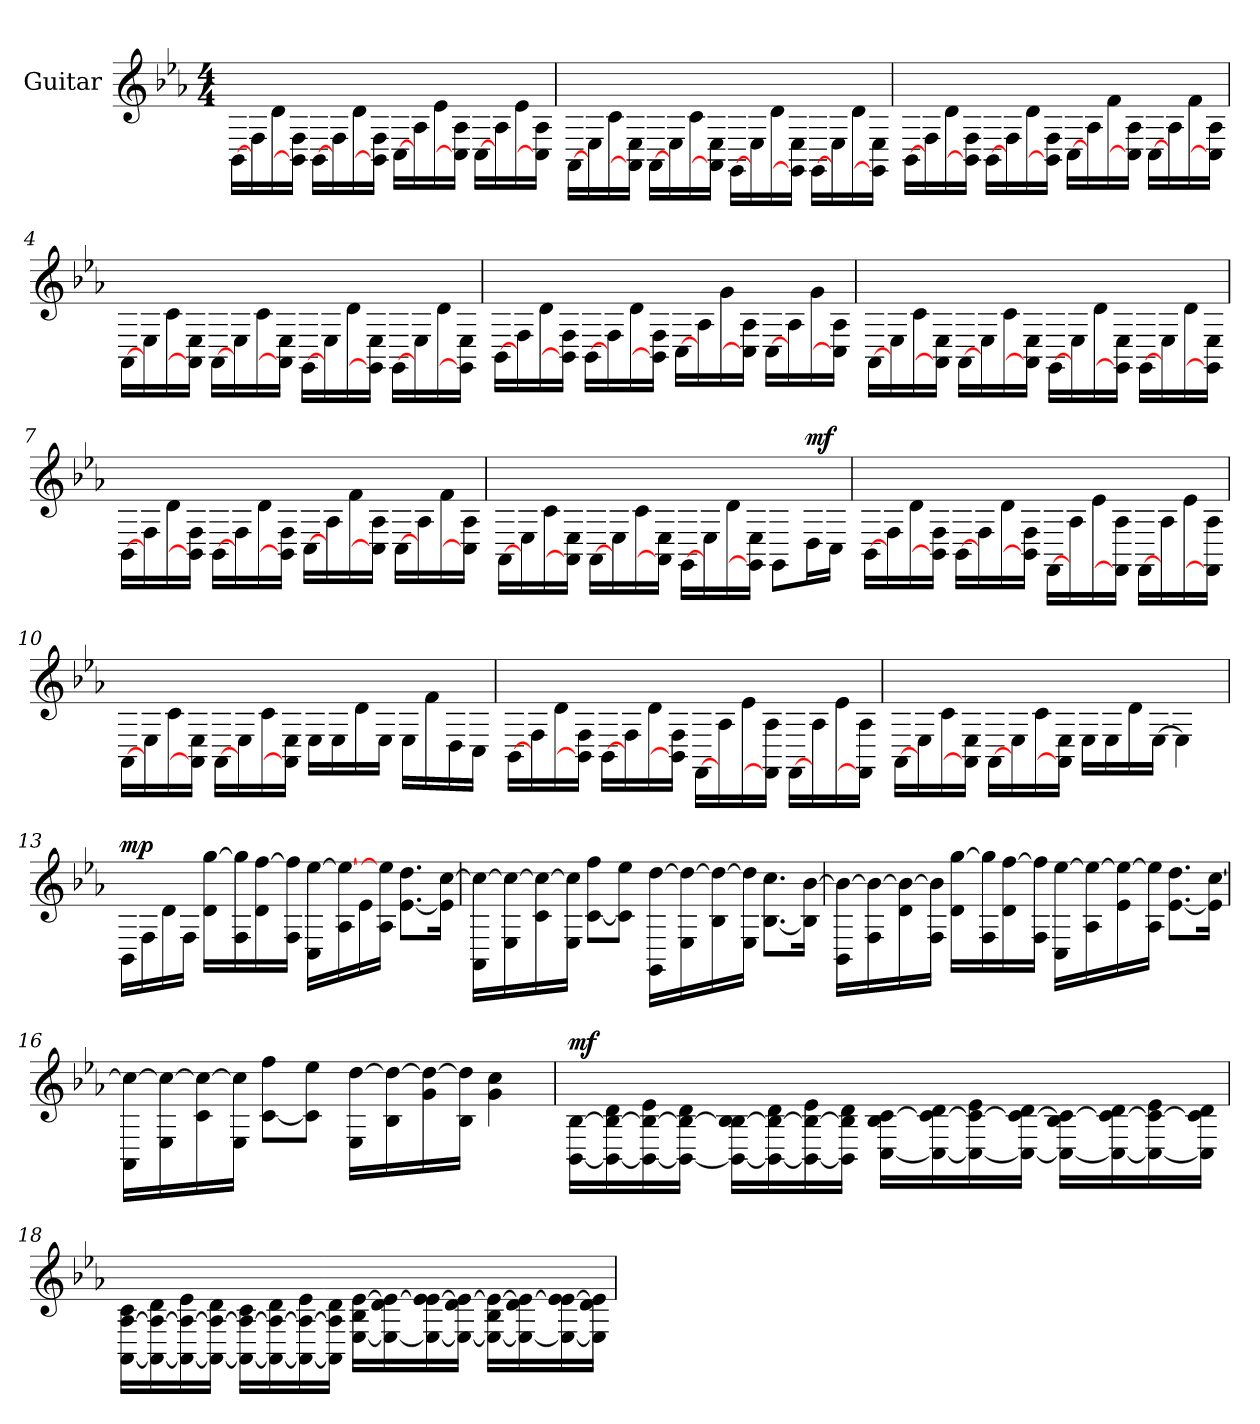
**kern	**dynam
*part1	*part1
*staff1	*staff1
*I"Guitar	*
*I'Guit.	*
*	*
*k[b-e-a-]	*
*M4/4	*
=1	=1
!	!LO:DY:a
[16BB-\LL	Andante
16F\	.
16d\	.
16BB-]\ 16F\JJ	.
[16BB-\LL	.
16F\	.
16d\	.
16BB-]\ 16F\JJ	.
[16C\LL	.
16A-\	.
16e-\	.
16C]\ 16A-\JJ	.
[16C\LL	.
16A-\	.
16e-\	.
16C]\ 16A-\JJ	.
=2	=2
[16AA-\LL	.
16E-\	.
16c\	.
16AA-]\ 16E-\JJ	.
[16AA-\LL	.
16E-\	.
16c\	.
16AA-]\ 16E-\JJ	.
[16GG\LL	.
16E-\	.
16d\	.
16GG]\ 16E-\JJ	.
[16GG\LL	.
16E-\	.
16d\	.
16GG]\ 16E-\JJ	.
!!LO:LB:g=z
=3	=3
[16BB-\LL	.
16F\	.
16d\	.
16BB-]\ 16F\JJ	.
[16BB-\LL	.
16F\	.
16d\	.
16BB-]\ 16F\JJ	.
[16C\LL	.
16A-\	.
16f\	.
16C]\ 16A-\JJ	.
[16C\LL	.
16A-\	.
16f\	.
16C]\ 16A-\JJ	.
=4	=4
[16AA-\LL	.
16E-\	.
16c\	.
16AA-]\ 16E-\JJ	.
[16AA-\LL	.
16E-\	.
16c\	.
16AA-]\ 16E-\JJ	.
[16GG\LL	.
16E-\	.
16d\	.
16GG]\ 16E-\JJ	.
[16GG\LL	.
16E-\	.
16d\	.
16GG]\ 16E-\JJ	.
!!LO:LB:g=z
=5	=5
[16BB-\LL	.
16F\	.
16d\	.
16BB-]\ 16F\JJ	.
[16BB-\LL	.
16F\	.
16d\	.
16BB-]\ 16F\JJ	.
[16C\LL	.
16A-\	.
16g\	.
16C]\ 16A-\JJ	.
[16C\LL	.
16A-\	.
16g\	.
16C]\ 16A-\JJ	.
=6	=6
[16AA-\LL	.
16E-\	.
16c\	.
16AA-]\ 16E-\JJ	.
[16AA-\LL	.
16E-\	.
16c\	.
16AA-]\ 16E-\JJ	.
[16GG\LL	.
16E-\	.
16d\	.
16GG]\ 16E-\JJ	.
[16GG\LL	.
16E-\	.
16d\	.
16GG]\ 16E-\JJ	.
!!LO:LB:g=z
=7	=7
[16BB-\LL	.
16F\	.
16d\	.
16BB-]\ 16F\JJ	.
[16BB-\LL	.
16F\	.
16d\	.
16BB-]\ 16F\JJ	.
[16C\LL	.
16A-\	.
16f\	.
16C]\ 16A-\JJ	.
[16C\LL	.
16A-\	.
16f\	.
16C]\ 16A-\JJ	.
=8	=8
[16AA-\LL	.
16E-\	.
16c\	.
16AA-]\ 16E-\JJ	.
[16AA-\LL	.
16E-\	.
16c\	.
16AA-]\ 16E-\JJ	.
[16GG\LL	.
16E-\	.
16d\	.
16GG]\ 16E-\JJ	.
8GG\L	.
!	!LO:DY:a
16D\L	mf
16C\JJ	.
!!LO:LB:g=z
=9	=9
[16BB-\LL	.
16F\	.
16d\	.
16BB-]\ 16F\JJ	.
[16BB-\LL	.
16F\	.
16d\	.
16BB-]\ 16F\JJ	.
[16FF\LL	.
16A-\	.
16e-\	.
16FF]\ 16A-\JJ	.
[16FF\LL	.
16A-\	.
16e-\	.
16FF]\ 16A-\JJ	.
=10	=10
[16AA-\LL	.
16E-\	.
16c\	.
16AA-]\ 16E-\JJ	.
[16AA-\LL	.
16E-\	.
16c\	.
16AA-]\ 16E-\JJ	.
16E-\LL	.
16E-\	.
16d\	.
16E-\JJ	.
16E-\LL	.
16f\	.
16D\	.
16C\JJ	.
!!LO:LB:g=z
=11	=11
[16BB-\LL	.
16F\	.
16d\	.
16BB-]\ 16F\JJ	.
[16BB-\LL	.
16F\	.
16d\	.
16BB-]\ 16F\JJ	.
[16FF\LL	.
16A-\	.
16e-\	.
16FF]\ 16A-\JJ	.
[16FF\LL	.
16A-\	.
16e-\	.
16FF]\ 16A-\JJ	.
=12	=12
[16AA-\LL	.
16E-\	.
16c\	.
16AA-]\ 16E-\JJ	.
[16AA-\LL	.
16E-\	.
16c\	.
16AA-]\ 16E-\JJ	.
16E-\LL	.
16E-\	.
16d\	.
[16E-\JJ	.
4E-\]	.
!!LO:LB:g=z
=13	=13
!	!LO:DY:a
16BB-\LL	mp
16F\	.
16d\	.
16F\JJ	.
16d\ [16gg\LL	.
16F\ 16gg]\	.
16d\ [16ff\	.
16F\ 16ff]\JJ	.
16C\ [16ee-\LL	.
16A-\ 16ee-_\	.
16e-\	.
16A-\ 16ee-]\JJ	.
[8.e-\ 8.dd\L	.
16e-]\ [16cc\Jk	.
=14	=14
16AA-\ 16cc_\LL	.
16E-\ 16cc_\	.
16c\ 16cc_\	.
16E-\ 16cc]\JJ	.
[8c\ 8ff\L	.
8c]\ 8ee-\J	.
16GG\ [16dd\LL	.
16E-\ 16dd_\	.
16B-\ 16dd_\	.
16E-\ 16dd]\JJ	.
[8.B-\ 8.cc\L	.
16B-]\ [16b-\Jk	.
!!LO:LB:g=z
=15	=15
16BB-\ 16b-_\LL	.
16F\ 16b-_\	.
16d\ 16b-_\	.
16F\ 16b-]\JJ	.
16d\ [16gg\LL	.
16F\ 16gg]\	.
16d\ [16ff\	.
16F\ 16ff]\JJ	.
16C\ [16ee-\LL	.
16A-\ 16ee-_\	.
16e-\ 16ee-_\	.
16A-\ 16ee-]\JJ	.
[8.e-\ 8.dd\L	.
16e-]\ [16cc\Jk	.
=16	=16
16AA-\ 16cc_\LL	.
16E-\ 16cc_\	.
16c\ 16cc_\	.
16E-\ 16cc]\JJ	.
[8c\ 8ff\L	.
8c]\ 8ee-\J	.
16E-\ [16dd\LL	.
16B-\ 16dd_\	.
16g\ 16dd_\	.
16B-\ 16dd]\JJ	.
4g\ 4cc\	.
!!LO:PB:g=z
=17	=17
!	!LO:DY:a
[16BB-\ [16B-\LL	mf
16BB-_\ 16B-_\ 16d\	.
16BB-_\ 16B-_\ 16e-\	.
16BB-_\ 16B-_\ 16d\JJ	.
16BB-_\ 16B-]\ [16B-\LL	.
16BB-_\ 16B-_\ 16d\	.
16BB-_\ 16B-_\ 16e-\	.
16BB-]\ 16B-]\ 16d\JJ	.
[16C\ 16B-\ [16c\LL	.
16C_\ 16c_\ 16d\	.
16C_\ 16c_\ 16e-\	.
16C_\ 16c_\ 16d\JJ	.
16C_\ 16B-\ 16c_\LL	.
16C_\ 16c_\ 16d\	.
16C_\ 16c_\ 16e-\	.
16C]\ 16c]\ 16d\JJ	.
!!LO:LB:g=z
=18	=18
[16AA-\ [16A-\ 16c\LL	.
16AA-_\ 16A-_\ 16d\	.
16AA-_\ 16A-_\ 16e-\	.
16AA-_\ 16A-_\ 16d\JJ	.
16AA-_\ 16A-_\ 16c\LL	.
16AA-_\ 16A-_\ 16d\	.
16AA-_\ 16A-_\ 16e-\	.
16AA-]\ 16A-]\ 16d\JJ	.
[16E-\ 16B-\ [16e-\LL	.
16E-_\ 16d\ 16e-_\	.
16E-_\ 16e-]\ [16e-\	.
16E-_\ 16d\ 16e-_\JJ	.
16E-_\ 16B-\ 16e-_\LL	.
16E-_\ 16d\ 16e-_\	.
16E-_\ 16e-]\ [16e-\	.
16E-]\ 16d\ 16e-]\JJ	.
=	=
*-	*-
